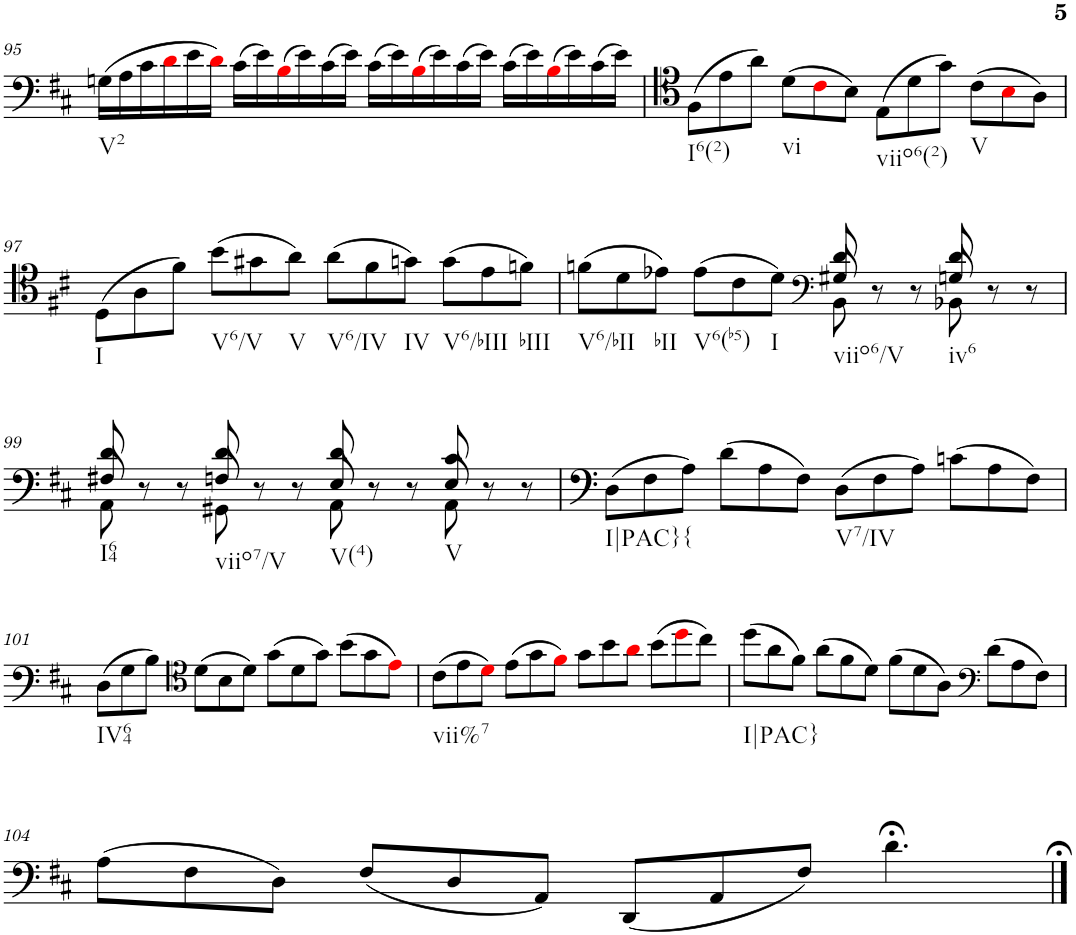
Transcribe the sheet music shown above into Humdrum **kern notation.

**kern
*part1
*staff1
*I"Piano
*I'Pno.
!!LO:PB:g=z
*clefF4
*k[f#c#]
*M12/8
=95
!LO:TX:b:t=V2
(16Gn\LL
16A\
16c#\
16di\
16e\
16di\JJ)
(16c#\LL
16e\)
(16Bi\
16e\)
(16c#\
16e\JJ)
(16c#\LL
16e\)
(16Bi\
16e\)
(16c#\
16e\JJ)
(16c#\LL
16e\)
(16Bi\
16e\)
(16c#\
16e\JJ)
=96
!LO:TX:b:t=I6(2)
(8F#\L
8e\
8a\J)
!LO:TX:b:t=vi
(8d\L
8c#i\
8B\J)
!LO:TX:b:t=viio6(2)
(8E\L
8d\
8g\J)
!LO:TX:b:t=V
(8c#\L
8Bi\
8A\J)
!!LO:LB:g=z
=97
!LO:TX:b:t=I
(8D\L
8A\
8f#\J)
!LO:TX:b:t=V6/V
(8b\L
8g#X\
!LO:TX:b:t=V
8a\J)
!LO:TX:b:t=V6/IV
(8a\L
8f#\
!LO:TX:b:t=IV
8gn\J)
!LO:TX:b:t=V6/bIII
(8g\L
8e\
!LO:TX:b:t=bIII
8fn\J)
=98
*^
*	*^
!LO:TX:b:t=V6/bII	!	!
(8fn\L	2.ryy	2.ryy
8d\	.	.
!LO:TX:b:t=bII	!	!
8e-X\J)	.	.
!LO:TX:b:t=V6(b5)	!	!
(8e-\L	.	.
8c#\	.	.
!LO:TX:b:t=I	!	!
8d\J)	.	.
*clefF4	*	*
!LO:TX:b:t=viio6/V	!	!
8d/	8BB\	8G#X/
8r	4ryy	4ryy
8r	.	.
!LO:TX:b:t=iv6	!	!
8d/	8BB-X\	8Gn/
8r	4ryy	4ryy
8r	.	.
!!LO:LB:g=z	!!	!!
=99	=99	=99
!LO:TX:b:t=I64	!	!
8d/	8AA\	8F#X/
8r	4ryy	4ryy
8r	.	.
!LO:TX:b:t=viio7/V	!	!
8d/	8GG#X\	8Fn/
8r	4ryy	4ryy
8r	.	.
!LO:TX:b:t=V(4)	!	!
8d/	8AA\	8E/
8r	4ryy	4ryy
8r	.	.
!LO:TX:b:t=V	!	!
8c#/	8AA\	8E/
8r	4ryy	4ryy
8r	.	.
*v	*v	*v
=100
!LO:TX:b:t=I|PAC}{
(8D\L
8F#\
8A\J)
(8d\L
8A\
8F#\J)
!LO:TX:b:t=V7/IV
(8D\L
8F#\
8A\J)
(8cn\L
8A\
8F#\J)
!!LO:LB:g=z
=101
!LO:TX:b:t=IV64
(8D\L
8G\
8B\J)
*clefC4
(8d\L
8B\
8d\J)
(8g\L
8d\
8g\J)
(8b\L
8g\
8ei\J)
=102
!LO:TX:b:t=vii%7
(8c#\L
8e\
8di\J)
(8e\L
8g\
8f#i\J)
8g\L
8b\
8ai\J
(8b\L
8ddi\
8cc#\J)
=103
!LO:TX:b:t=I|PAC}
(8dd\L
8a\
8f#\J)
(8a\L
8f#\
8d\J)
(8f#\L
8d\
8A\J)
*clefF4
(8d\L
8A\
8F#\J)
!!LO:LB:g=z
=104
(8A\L
8F#\
8D\J)
(8F#/L
8D/
8AA/J)
(8DD/L
8AA/
8F#/J)
4.d;<\
==
*-
